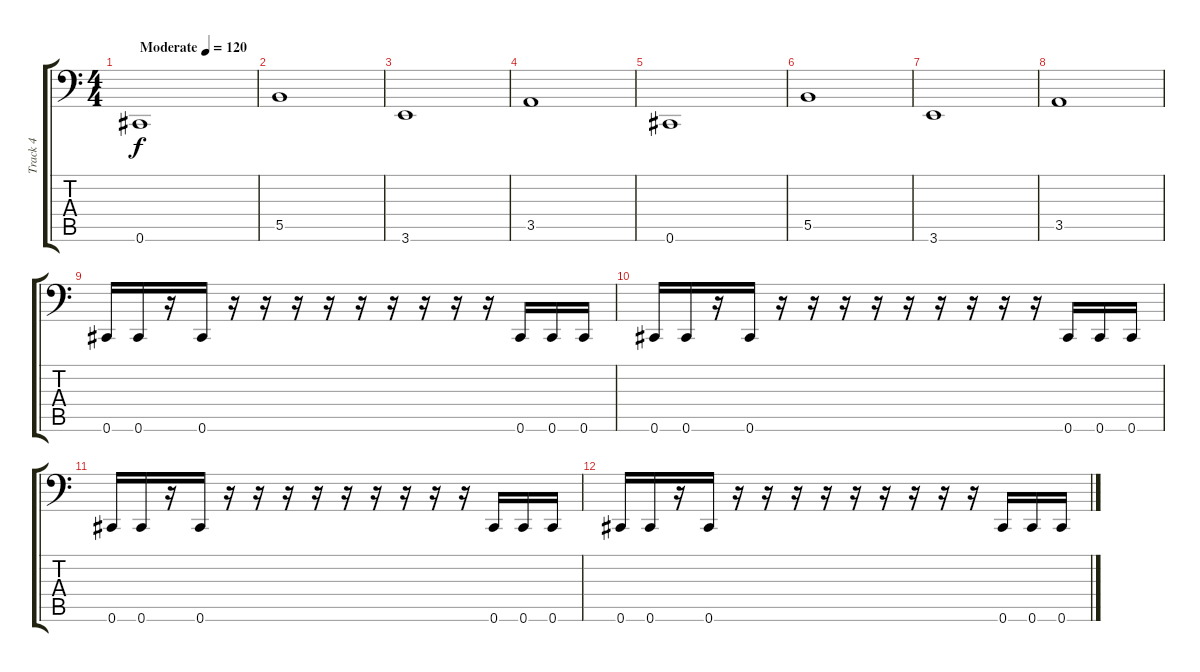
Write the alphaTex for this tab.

\track ("Track 4" "Track 4") {instrument electricbasspick}
\staff {score tabs}
\tuning (Db3 Ab2 E2 B1 Gb1 Db1) {hide}
\ts (4 4)
\tempo (120 "Moderate")
\clef f4
\ks c
0.6.1{dy f instrument electricbasspick} |
5.5.1 |
3.6.1 |
3.5.1 |
0.6.1 |
5.5.1 |
3.6.1 |
3.5.1 |
0.6.16 0.6.16 r.16 0.6.16 r.16 r.16 r.16 r.16 r.16 r.16 r.16 r.16 r.16 0.6.16 0.6.16 0.6.16 |
0.6.16 0.6.16 r.16 0.6.16 r.16 r.16 r.16 r.16 r.16 r.16 r.16 r.16 r.16 0.6.16 0.6.16 0.6.16 |
0.6.16 0.6.16 r.16 0.6.16 r.16 r.16 r.16 r.16 r.16 r.16 r.16 r.16 r.16 0.6.16 0.6.16 0.6.16 |
0.6.16 0.6.16 r.16 0.6.16 r.16 r.16 r.16 r.16 r.16 r.16 r.16 r.16 r.16 0.6.16 0.6.16 0.6.16
